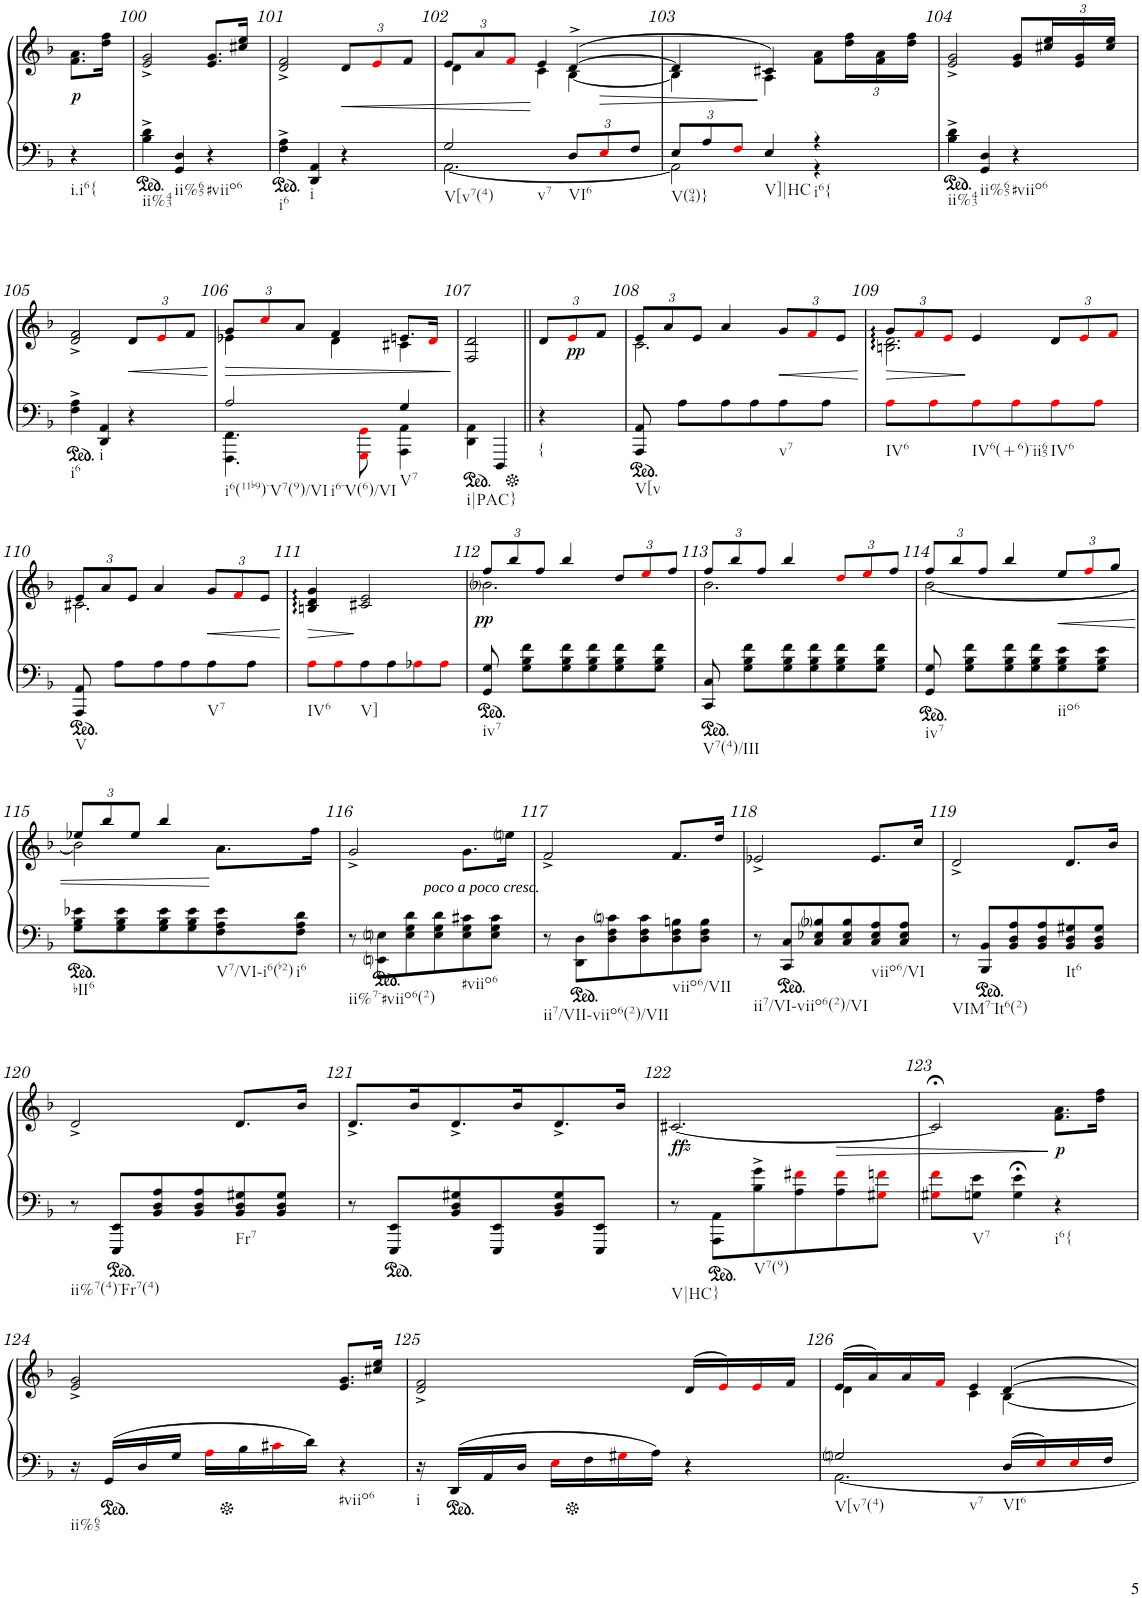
**kern	**kern	**dynam
*part1	*part1	*part1
*staff2	*staff1	*staff1/2
*I"Midi_1	*	*
!!LO:PB:g=z
*clefF4	*clefG2	*
*k[b-]	*k[b-]	*
*F:	*F:	*
*M3/4	*M3/4	*
=99X4	=99X4	=99X4
*^	*^	*
!LO:TX:b:t=i.i6{	!	!	!	!
!	!	!	!	!LO:DY:b
4r	4ryy	8.f\ 8.a\L	4ryy	p
.	.	16dd\ 16ff\Jk	.	.
=100	=100	=100	=100	=100
!LO:TX:b:t=ii%43	!	!	!	!
4B-\^ 4d\^	2ryy	2e/^ 2g/^	2ryy	.
!LO:TX:b:t=ii%65	!	!	!	!
4GG/ 4D/	.	.	.	.
!LO:TX:b:t=#viio6	!	!	!	!
4r	4ryy	8.e/ 8.g/L	4ryy	.
.	.	16cc#X/ 16ee/Jk	.	.
=101	=101	=101	=101	=101
!LO:TX:b:t=i6	!	!	!	!
4F\^ 4A\^	2ryy	2d/^ 2f/^	2ryy	.
!LO:TX:b:t=i	!	!	!	!
4DD/ 4AA/	.	.	.	.
*	*	*Xbrackettup	*	*
!	!	!	!	!LO:HP:b
4r	4ryy	12d/L	4ryy	<
.	.	12ei/	.	.
.	.	12f/J	.	.
=102	=102	=102	=102	=102
!LO:TX:b:t=V[v7(4)	!	!	!	!
!LO:TX:b:t=v7	!	!	!	!
2G/	[2.AA\	12e/L	4d\	.
.	.	12a/	.	.
.	.	12fi/J	.	.
.	.	4e/	4c\	[
*Xbrackettup	*	*	*	*
!LO:TX:b:t=VI6	!	!	!	!
12D/L	.	(>[4d^/	[4B-\	.
12Ei/	.	.	.	.
12F/J	.	.	.	.
=103	=103	=103	=103	=103
!LO:TX:b:t=V(94)}	!	!	!	!
12E/L	2AA\]	4d/]	4B-\]	.
12A/	.	.	.	.
12Fi/J	.	.	.	.
!LO:TX:b:t=V]|HC	!	!	!	!
4E/	.	4c#X/)	4A\	.
!LO:TX:b:t=i6{	!	!	!	!
4r	4r	8f\ 8a\L	4ryy	.
.	.	24dd\ 24ff\L	.	.
.	.	24f\ 24a\	.	.
.	.	24dd\ 24ff\JJ	.	.
=104	=104	=104	=104	=104
!LO:TX:b:t=ii%43	!	!	!	!
4B-\^ 4d\^	2ryy	2e/^ 2g/^	2ryy	.
!LO:TX:b:t=ii%65	!	!	!	!
4GG/ 4D/	.	.	.	.
!LO:TX:b:t=#viio6	!	!	!	!
4r	4ryy	8e/ 8g/L	4ryy	.
.	.	24cc#X/ 24ee/L	.	.
.	.	24e/ 24g/	.	.
.	.	24cc#/ 24ee/JJ	.	.
!!LO:LB:g=z	!!
=105	=105	=105	=105	=105
!LO:TX:b:t=i6	!	!	!	!
4F\^ 4A\^	2ryy	2d/^ 2f/^	2ryy	.
!LO:TX:b:t=i	!	!	!	!
4DD/ 4AA/	.	.	.	.
!	!	!	!	!LO:HP:b
4r	4ryy	12d/L	4ryy	<
.	.	12ei/	.	.
.	.	12f/J	.	.
*v	*v	*	*	*
*	*v	*v	*
.	.	[
=106	=106	=106
*^	*	*
!LO:TX:b:t=i6(11b9)-V7(9)/VI	!	!	!
!LO:TX:b:t=i6-V(6)/VI	!	!	!
!	!	!	!LO:HP:b
*	*	*^	*
2A/	4.FFF\ 4.FF\	12g/L	4e-X\	>
.	.	12cci/	.	.
.	.	12a/J	.	.
.	.	4f/	4d\	.
.	8GGGi\ 8GGi\	.	.	.
!LO:TX:b:t=V7	!	!	!	!
4G/	4AAA\ 4AA\	8.en/L	4c#X\	.
.	.	16di/Jk	.	.
*v	*v	*	*	*
*	*v	*v	*
.	.	]
=107	=107	=107
*^	*^	*
!LO:TX:b:t=i|PAC}	!	!	!	!
4DD\ 4AA\	2ryy	2F/ 2d/	2ryy	.
4DDD/	.	.	.	.
=107X5||	=107X5||	=107X5||	=107X5||	=107X5||
!LO:TX:b:t={	!	!	!	!
4r	4ryy	12d/L	4ryy	.
!	!	!	!	!LO:DY:b
.	.	12ei/	.	pp
.	.	12f/J	.	.
=108	=108	=108	=108	=108
!LO:TX:b:t=V[v	!	!	!	!
8AAA/ 8AA/	2ryy	12e/L	2.c\	.
.	.	12a/	.	.
8A\L	.	.	.	.
.	.	12e/J	.	.
8A\	.	4a/	.	.
8A\	.	.	.	.
!LO:TX:b:t=v7	!	!	!	!
!	!	!	!	!LO:HP:b
8A\	4ryy	12g/L	.	<
.	.	12fi/	.	.
8A\J	.	.	.	.
.	.	12e/J	.	.
*v	*v	*	*	*
*	*v	*v	*
.	.	[
=109	=109	=109
*^	*	*
!LO:TX:b:t=IV6	!	!	!
!	!	!	!LO:HP:b
*	*	*^	*
8Ai\L	2ryy	12g/L	2.Bn\ 2.d\	>
.	.	12fi/	.	.
8Ai\	.	.	.	.
.	.	12ei/J	.	.
!LO:TX:b:t=IV6(+6)-ii65	!	!	!	!
8Ai\	.	4e/	.	]
8Ai\	.	.	.	.
!LO:TX:b:t=IV6	!	!	!	!
8Ai\	4ryy	12d/L	.	.
.	.	12ei/	.	.
8Ai\J	.	.	.	.
.	.	12fi/J	.	.
*v	*v	*	*	*
!!LO:LB:g=z	!!
=110	=110	=110	=110
!LO:TX:b:t=V	!	!	!
8AAA/ 8AA/	12e/L	2.c#X\	.
.	12a/	.	.
8A\L	.	.	.
.	12e/J	.	.
8A\	4a/	.	.
8A\	.	.	.
!LO:TX:b:t=V7	!	!	!
!	!	!	!LO:HP:b
8A\	12g/L	.	<
.	12fi/	.	.
8A\J	.	.	.
.	12e/J	.	.
*	*v	*v	*
.	.	[
=111	=111	=111
!LO:TX:b:t=IV6	!	!
!	!	!LO:HP:b
*	*^	*
8Ai\L	4Bn/ 4d/ 4g/	2ryy	>
8Ai\	.	.	.
!LO:TX:b:t=V]	!	!	!
8A\	2c#X/ 2e/	.	]
8A\	.	.	.
8A-Xi\	.	4ryy	.
8A-i\J	.	.	.
=112	=112	=112	=112
!LO:TX:b:t=iv7	!	!	!
!	!	!	!LO:DY:b
8GG/ 8G/	12ff/L	2.b-j\	pp
.	12bb-/	.	.
8G\ 8B-\ 8f\L	.	.	.
.	12ff/J	.	.
8G\ 8B-\ 8f\	4bb-/	.	.
8G\ 8B-\ 8f\	.	.	.
8G\ 8B-\ 8f\	12dd/L	.	.
.	12eei/	.	.
8G\ 8B-\ 8f\J	.	.	.
.	12ff/J	.	.
=113	=113	=113	=113
!LO:TX:b:t=V7(4)/III	!	!	!
8CC/ 8C/	12ff/L	2.b-\	.
.	12bb-/	.	.
8G\ 8B-\ 8f\L	.	.	.
.	12ff/J	.	.
8G\ 8B-\ 8f\	4bb-/	.	.
8G\ 8B-\ 8f\	.	.	.
8G\ 8B-\ 8f\	12ddi/L	.	.
.	12eei/	.	.
8G\ 8B-\ 8f\J	.	.	.
.	12ff/J	.	.
=114	=114	=114	=114
!LO:TX:b:t=iv7	!	!	!
8GG/ 8G/	12ff/L	[2b-\	.
.	12bb-/	.	.
8G\ 8B-\ 8f\L	.	.	.
.	12ff/J	.	.
8G\ 8B-\ 8f\	4bb-/	.	.
8G\ 8B-\ 8f\	.	.	.
!LO:TX:b:t=iio6	!	!	!
!	!	!	!LO:HP:b
8G\ 8B-\ 8e\	12ee/L	4ryy	<
.	12ffi/	.	.
8G\ 8B-\ 8e\J	.	.	.
.	12gg/J	.	.
!!LO:LB:g=z	!!
=115	=115	=115	=115
!LO:TX:b:t=bII6	!	!	!
8G\ 8B-\ 8e-X\L	12ee-X/L	2b-\]	.
.	12bb-/	.	.
8G\ 8B-\ 8e-\	.	.	.
.	12ee-/J	.	.
8G\ 8B-\ 8e-\	4bb-/	.	.
8G\ 8B-\ 8e-\	.	.	.
!LO:TX:b:t=V7/VI-i6(b2)	!	!	!
8F\ 8A\ 8e-\	8.a\L	4ryy	[
!LO:TX:b:t=i6	!	!	!
8F\ 8A\ 8d\J	.	.	.
.	16ff\Jk	.	.
=116	=116	=116	=116
!LO:TX:b:t=ii%7-#viio6(2)	!	!	!
8r	2g^/	2ryy	.
8EEnj\ 8Enj\L	.	.	.
8E\ 8G\ 8d\	.	.	.
8E\ 8G\ 8d\	.	.	.
!LO:TX:a:i:t=poco a poco cresc.	!	!	!
!LO:TX:b:t=#viio6	!	!	!
8E\ 8G\ 8c#X\	8.g\L	4ryy	.
8E\ 8G\ 8c#\J	.	.	.
.	16eenj\Jk	.	.
=117	=117	=117	=117
!LO:TX:b:t=ii7/VII-viio6(2)/VII	!	!	!
8r	2f^/	2ryy	.
8DD\ 8D\L	.	.	.
8D\ 8F\ 8cnj\	.	.	.
8D\ 8F\ 8c\	.	.	.
!LO:TX:b:t=viio6/VII	!	!	!
8D\ 8F\ 8Bn\	8.f/L	4ryy	.
8D\ 8F\ 8B\J	.	.	.
.	16dd/Jk	.	.
=118	=118	=118	=118
!LO:TX:b:t=ii7/VI-viio6(2)/VI	!	!	!
8r	2e-X^/	2ryy	.
8CC/ 8C/L	.	.	.
8C/ 8E-X/ 8B-j/	.	.	.
8C/ 8E-/ 8B-/	.	.	.
!LO:TX:b:t=viio6/VI	!	!	!
8C/ 8E-/ 8A/	8.e-/L	4ryy	.
8C/ 8E-/ 8A/J	.	.	.
.	16cc/Jk	.	.
=119	=119	=119	=119
!LO:TX:b:t=VIM7-It6(2)	!	!	!
8r	2d^/	2ryy	.
8BBB-/ 8BB-/L	.	.	.
8BB-/ 8D/ 8A/	.	.	.
8BB-/ 8D/ 8A/	.	.	.
!LO:TX:b:t=It6	!	!	!
8BB-/ 8D/ 8G#X/	8.d/L	4ryy	.
8BB-/ 8D/ 8G#/J	.	.	.
.	16b-/Jk	.	.
*	*v	*v	*
!!LO:LB:g=z
=120	=120	=120
!LO:TX:b:t=ii%7(4)-Fr7(4)	!	!
8r	2d^/	.
8EEE/ 8EE/L	.	.
8BB-/ 8D/ 8A/	.	.
8BB-/ 8D/ 8A/	.	.
!LO:TX:b:t=Fr7	!	!
8BB-/ 8D/ 8G#X/	8.d/L	.
8BB-/ 8D/ 8G#/J	.	.
.	16b-/Jk	.
=121	=121	=121
8r	8.d^/L	.
8EEE/ 8EE/L	.	.
.	16b-/K	.
8BB-/ 8D/ 8G#X/	8.d^/	.
8EEE/ 8EE/	.	.
.	16b-/K	.
8BB-/ 8D/ 8G#/	8.d^/	.
8EEE/ 8EE/J	.	.
.	16b-/Jk	.
=122	=122	=122
!LO:TX:b:t=V|HC}	!	!
!	!	!LO:DY:b
8r	[2.c#X/	other-dynamics
8AAA\ 8AA\L	.	.
!LO:TX:b:t=V7(9)	!	!
8B-\^ 8g\^	.	.
8A\ 8f#Xi\	.	.
8A\ 8f#i\	.	.
8G#Xi\ 8fni\J	.	.
=123	=123	=123
8G#Xi\ 8fi\L	2c#;</]	.
!LO:TX:b:t=V7	!	!
8Gn\ 8e\J	.	.
4G\;< 4e\;<	.	.
!LO:TX:b:t=i6{	!	!
!	!	!LO:DY:b
4r	8.f\ 8.a\L	p
.	16dd\ 16ff\Jk	.
!!LO:LB:g=z
=124	=124	=124
*^	*^	*
!LO:TX:b:t=ii%65	!	!	!	!
16r	2ryy	2e/^ 2g/^	2ryy	.
16GG/LL	.	.	.	.
16D/	.	.	.	.
16G/JJ	.	.	.	.
16Ai\LL	.	.	.	.
16B-\	.	.	.	.
16c#Xi\	.	.	.	.
16d\JJ	.	.	.	.
!LO:TX:b:t=#viio6	!	!	!	!
4r	4ryy	8.e/ 8.g/L	4ryy	.
.	.	16cc#X/ 16ee/Jk	.	.
=125	=125	=125	=125	=125
!LO:TX:b:t=i	!	!	!	!
16r	2ryy	2d/^ 2f/^	2ryy	.
16DD/LL	.	.	.	.
16AA/	.	.	.	.
16D/JJ	.	.	.	.
16Ei\LL	.	.	.	.
16F\	.	.	.	.
16G#Xi\	.	.	.	.
16A\JJ	.	.	.	.
4r	4ryy	(>16d/LL	4ryy	.
.	.	16ei/)	.	.
.	.	16ei/	.	.
.	.	16f/JJ	.	.
=126	=126	=126	=126	=126
!LO:TX:b:t=V[v7(4)	!	!	!	!
!LO:TX:b:t=v7	!	!	!	!
2Gnj/	[2.AA\	(>16e/LL	4d\	.
.	.	16a/)	.	.
.	.	16a/	.	.
.	.	16fi/JJ	.	.
.	.	4e/	4c\	.
!LO:TX:b:t=VI6	!	!	!	!
16D/LL	.	[4d/	[4B-\	.
16Ei/	.	.	.	.
16Ei/	.	.	.	.
16F/JJ	.	.	.	.
*v	*v	*	*	*
*	*v	*v	*
=	=	=
*-	*-	*-
